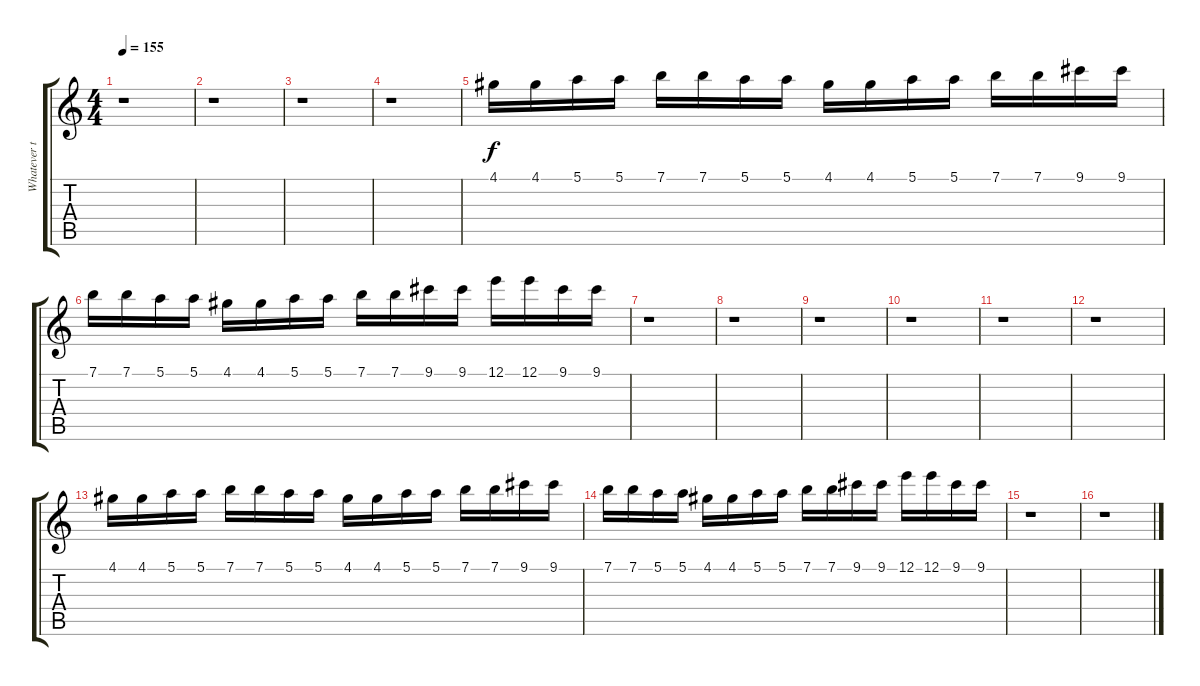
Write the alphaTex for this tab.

\track ("Whatever the hell this is" "Whatever t") {instrument guitarharmonics}
\staff {score tabs}
\tuning (E4 B3 G3 D3 A2 E2) {hide}
\ts (4 4)
\tempo 155
\clef g2
\ks c
r.1{dy f instrument guitarharmonics} |
r.1 |
r.1 |
r.1 |
4.1.16 4.1.16 5.1.16 5.1.16 7.1.16 7.1.16 5.1.16 5.1.16 4.1.16 4.1.16 5.1.16 5.1.16 7.1.16 7.1.16 9.1.16 9.1.16 |
7.1.16 7.1.16 5.1.16 5.1.16 4.1.16 4.1.16 5.1.16 5.1.16 7.1.16 7.1.16 9.1.16 9.1.16 12.1.16 12.1.16 9.1.16 9.1.16 |
r.1 |
r.1 |
r.1 |
r.1 |
r.1 |
r.1 |
4.1.16 4.1.16 5.1.16 5.1.16 7.1.16 7.1.16 5.1.16 5.1.16 4.1.16 4.1.16 5.1.16 5.1.16 7.1.16 7.1.16 9.1.16 9.1.16 |
7.1.16 7.1.16 5.1.16 5.1.16 4.1.16 4.1.16 5.1.16 5.1.16 7.1.16 7.1.16 9.1.16 9.1.16 12.1.16 12.1.16 9.1.16 9.1.16 |
r.1 |
r.1
